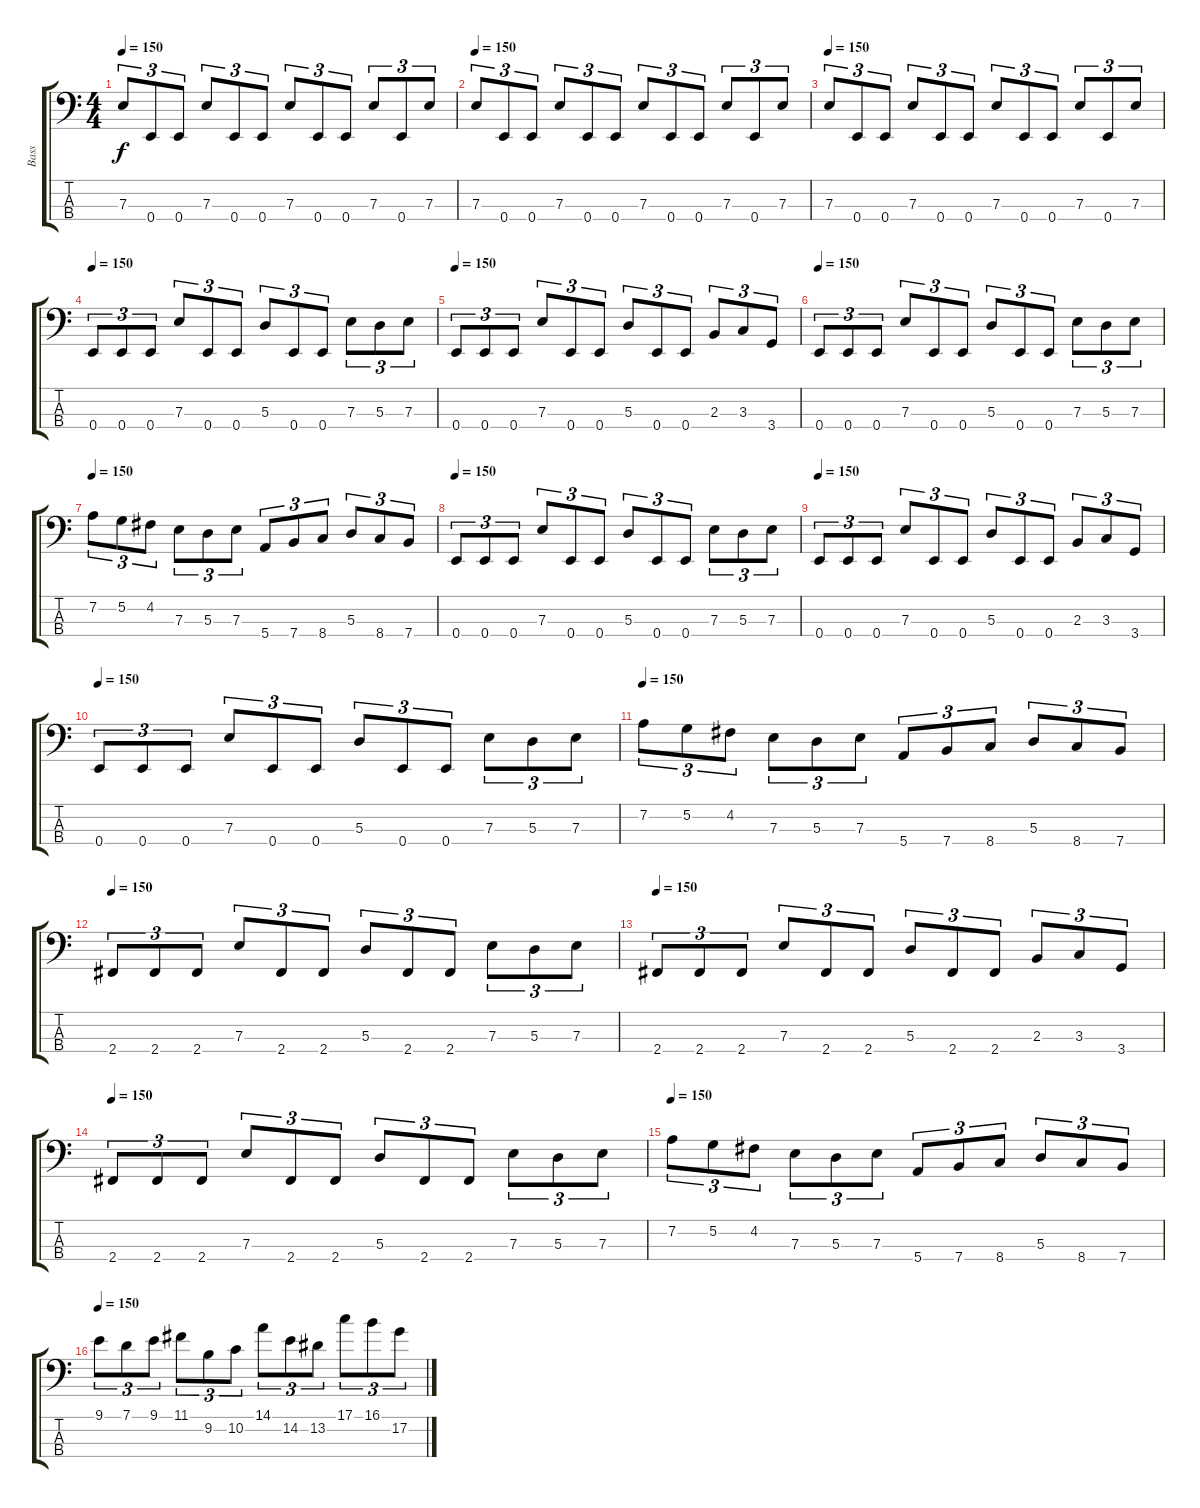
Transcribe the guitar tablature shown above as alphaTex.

\track ("Bass" "Bass") {instrument electricbasspick}
\staff {score tabs}
\tuning (G2 D2 A1 E1) {hide}
\ts (4 4)
\tempo 150
\clef f4
\ks c
7.3.8{tu (3 2) dy f} 0.4.8{tu (3 2)} 0.4.8{tu (3 2)} 7.3.8{tu (3 2)} 0.4.8{tu (3 2)} 0.4.8{tu (3 2)} 7.3.8{tu (3 2)} 0.4.8{tu (3 2)} 0.4.8{tu (3 2)} 7.3.8{tu (3 2)} 0.4.8{tu (3 2)} 7.3.8{tu (3 2)} |
\tempo 150
7.3.8{tu (3 2)} 0.4.8{tu (3 2)} 0.4.8{tu (3 2)} 7.3.8{tu (3 2)} 0.4.8{tu (3 2)} 0.4.8{tu (3 2)} 7.3.8{tu (3 2)} 0.4.8{tu (3 2)} 0.4.8{tu (3 2)} 7.3.8{tu (3 2)} 0.4.8{tu (3 2)} 7.3.8{tu (3 2)} |
\tempo 150
7.3.8{tu (3 2)} 0.4.8{tu (3 2)} 0.4.8{tu (3 2)} 7.3.8{tu (3 2)} 0.4.8{tu (3 2)} 0.4.8{tu (3 2)} 7.3.8{tu (3 2)} 0.4.8{tu (3 2)} 0.4.8{tu (3 2)} 7.3.8{tu (3 2)} 0.4.8{tu (3 2)} 7.3.8{tu (3 2)} |
\tempo 150
0.4.8{tu (3 2)} 0.4.8{tu (3 2)} 0.4.8{tu (3 2)} 7.3.8{tu (3 2)} 0.4.8{tu (3 2)} 0.4.8{tu (3 2)} 5.3.8{tu (3 2)} 0.4.8{tu (3 2)} 0.4.8{tu (3 2)} 7.3.8{tu (3 2)} 5.3.8{tu (3 2)} 7.3.8{tu (3 2)} |
\tempo 150
0.4.8{tu (3 2)} 0.4.8{tu (3 2)} 0.4.8{tu (3 2)} 7.3.8{tu (3 2)} 0.4.8{tu (3 2)} 0.4.8{tu (3 2)} 5.3.8{tu (3 2)} 0.4.8{tu (3 2)} 0.4.8{tu (3 2)} 2.3.8{tu (3 2)} 3.3.8{tu (3 2)} 3.4.8{tu (3 2)} |
\tempo 150
0.4.8{tu (3 2)} 0.4.8{tu (3 2)} 0.4.8{tu (3 2)} 7.3.8{tu (3 2)} 0.4.8{tu (3 2)} 0.4.8{tu (3 2)} 5.3.8{tu (3 2)} 0.4.8{tu (3 2)} 0.4.8{tu (3 2)} 7.3.8{tu (3 2)} 5.3.8{tu (3 2)} 7.3.8{tu (3 2)} |
\tempo 150
7.2.8{tu (3 2)} 5.2.8{tu (3 2)} 4.2.8{tu (3 2)} 7.3.8{tu (3 2)} 5.3.8{tu (3 2)} 7.3.8{tu (3 2)} 5.4.8{tu (3 2)} 7.4.8{tu (3 2)} 8.4.8{tu (3 2)} 5.3.8{tu (3 2)} 8.4.8{tu (3 2)} 7.4.8{tu (3 2)} |
\tempo 150
0.4.8{tu (3 2)} 0.4.8{tu (3 2)} 0.4.8{tu (3 2)} 7.3.8{tu (3 2)} 0.4.8{tu (3 2)} 0.4.8{tu (3 2)} 5.3.8{tu (3 2)} 0.4.8{tu (3 2)} 0.4.8{tu (3 2)} 7.3.8{tu (3 2)} 5.3.8{tu (3 2)} 7.3.8{tu (3 2)} |
\tempo 150
0.4.8{tu (3 2)} 0.4.8{tu (3 2)} 0.4.8{tu (3 2)} 7.3.8{tu (3 2)} 0.4.8{tu (3 2)} 0.4.8{tu (3 2)} 5.3.8{tu (3 2)} 0.4.8{tu (3 2)} 0.4.8{tu (3 2)} 2.3.8{tu (3 2)} 3.3.8{tu (3 2)} 3.4.8{tu (3 2)} |
\tempo 150
0.4.8{tu (3 2)} 0.4.8{tu (3 2)} 0.4.8{tu (3 2)} 7.3.8{tu (3 2)} 0.4.8{tu (3 2)} 0.4.8{tu (3 2)} 5.3.8{tu (3 2)} 0.4.8{tu (3 2)} 0.4.8{tu (3 2)} 7.3.8{tu (3 2)} 5.3.8{tu (3 2)} 7.3.8{tu (3 2)} |
\tempo 150
7.2.8{tu (3 2)} 5.2.8{tu (3 2)} 4.2.8{tu (3 2)} 7.3.8{tu (3 2)} 5.3.8{tu (3 2)} 7.3.8{tu (3 2)} 5.4.8{tu (3 2)} 7.4.8{tu (3 2)} 8.4.8{tu (3 2)} 5.3.8{tu (3 2)} 8.4.8{tu (3 2)} 7.4.8{tu (3 2)} |
\tempo 150
2.4.8{tu (3 2)} 2.4.8{tu (3 2)} 2.4.8{tu (3 2)} 7.3.8{tu (3 2)} 2.4.8{tu (3 2)} 2.4.8{tu (3 2)} 5.3.8{tu (3 2)} 2.4.8{tu (3 2)} 2.4.8{tu (3 2)} 7.3.8{tu (3 2)} 5.3.8{tu (3 2)} 7.3.8{tu (3 2)} |
\tempo 150
2.4.8{tu (3 2)} 2.4.8{tu (3 2)} 2.4.8{tu (3 2)} 7.3.8{tu (3 2)} 2.4.8{tu (3 2)} 2.4.8{tu (3 2)} 5.3.8{tu (3 2)} 2.4.8{tu (3 2)} 2.4.8{tu (3 2)} 2.3.8{tu (3 2)} 3.3.8{tu (3 2)} 3.4.8{tu (3 2)} |
\tempo 150
2.4.8{tu (3 2)} 2.4.8{tu (3 2)} 2.4.8{tu (3 2)} 7.3.8{tu (3 2)} 2.4.8{tu (3 2)} 2.4.8{tu (3 2)} 5.3.8{tu (3 2)} 2.4.8{tu (3 2)} 2.4.8{tu (3 2)} 7.3.8{tu (3 2)} 5.3.8{tu (3 2)} 7.3.8{tu (3 2)} |
\tempo 150
7.2.8{tu (3 2)} 5.2.8{tu (3 2)} 4.2.8{tu (3 2)} 7.3.8{tu (3 2)} 5.3.8{tu (3 2)} 7.3.8{tu (3 2)} 5.4.8{tu (3 2)} 7.4.8{tu (3 2)} 8.4.8{tu (3 2)} 5.3.8{tu (3 2)} 8.4.8{tu (3 2)} 7.4.8{tu (3 2)} |
\tempo 150
9.1.8{tu (3 2)} 7.1.8{tu (3 2)} 9.1.8{tu (3 2)} 11.1.8{tu (3 2)} 9.2.8{tu (3 2)} 10.2.8{tu (3 2)} 14.1.8{tu (3 2)} 14.2.8{tu (3 2)} 13.2.8{tu (3 2)} 17.1.8{tu (3 2)} 16.1.8{tu (3 2)} 17.2.8{tu (3 2)}
